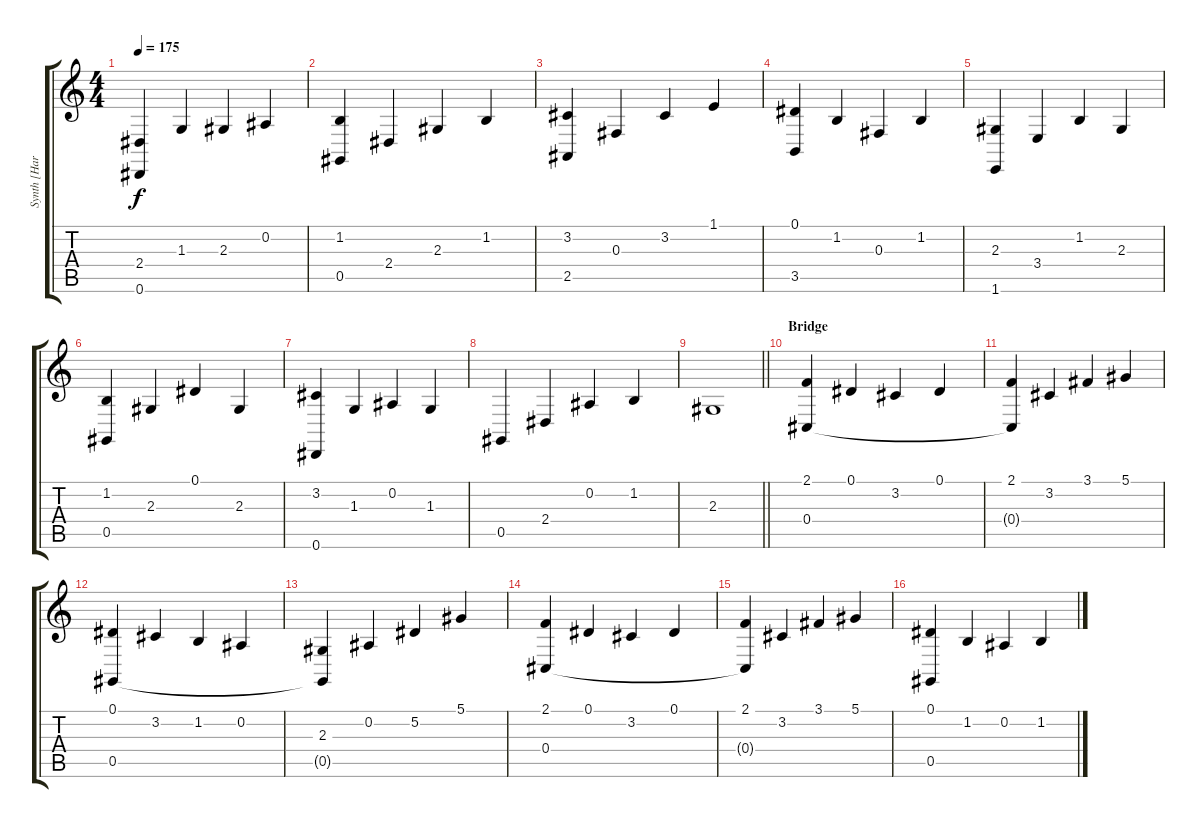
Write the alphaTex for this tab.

\track ("Synth [Harpsichord]" "Synth [Har") {instrument harpsichord}
\staff {score tabs}
\tuning (Eb4 Bb3 Gb3 Db3 Ab2 Eb2) {hide}
\ts (4 4)
\tempo 175
\clef g2
\ks c
(2.4 0.6).4{dy f} 1.3.4 2.3.4 0.2.4 |
(1.2 0.5).4 2.4.4 2.3.4 1.2.4 |
(3.2 2.5).4 0.3.4 3.2.4 1.1.4 |
(0.1 3.5).4 1.2.4 0.3.4 1.2.4 |
(2.3 1.6).4 3.4.4 1.2.4 2.3.4 |
(1.2 0.5).4 2.3.4 0.1.4 2.3.4 |
(3.2 0.6).4 1.3.4 0.2.4 1.3.4 |
0.5.4 2.4.4 0.2.4 1.2.4 |
\barLineRight lightlight
2.3.1 |
\section ("" "Bridge")
(2.1 0.4).4 0.1.4 3.2.4 0.1.4 |
(2.1 0.4{t}).4 3.2.4 3.1.4 5.1.4 |
(0.1 0.5).4 3.2.4 1.2.4 0.2.4 |
(2.3 0.5{t}).4 0.2.4 5.2.4 5.1.4 |
(2.1 0.4).4 0.1.4 3.2.4 0.1.4 |
(2.1 0.4{t}).4 3.2.4 3.1.4 5.1.4 |
(0.1 0.5).4 1.2.4 0.2.4 1.2.4
